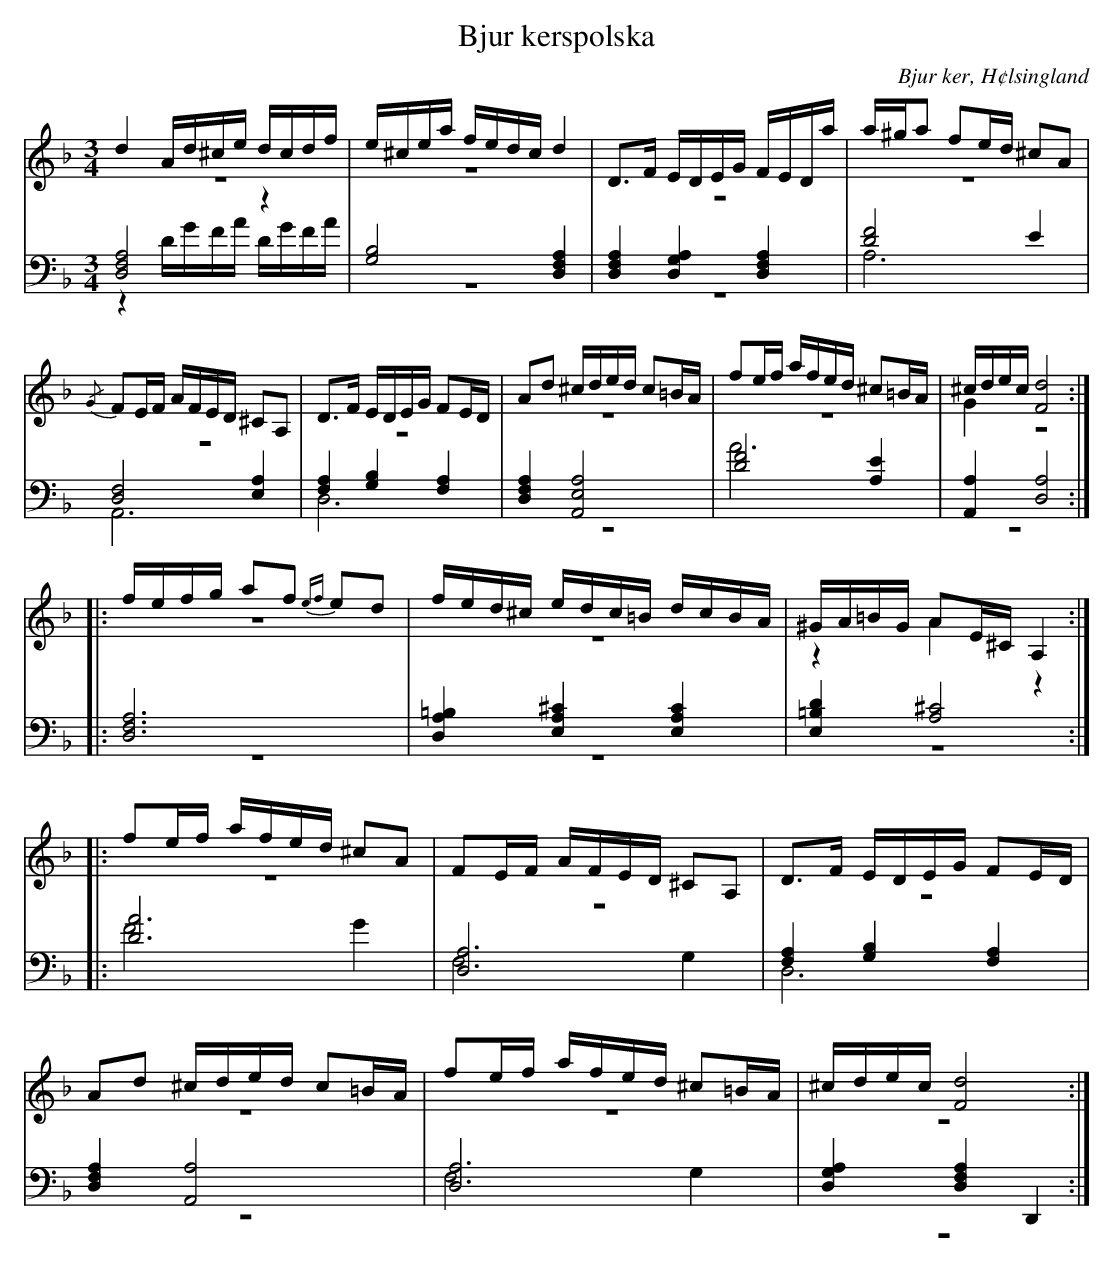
X:1
T: Bjur kerspolska
O: Bjur ker, H¢lsingland
M: 3/4
L: 1/16
K: Dm
V:1
V:2 merge
V:3
V:4 merge
V:1
d4 Ad^ce dcdf |e^cea fedc d4|D2>F2 EDEG FEDa|a^ga2 f2ed ^c2A2|
{/G}F2EF AFED ^C2A,2|D2>F2 EDEG F2ED|A2d2 ^cded c2=BA|f2ef afed ^c2=BA|^cdec [F8d8]:|
|:fefg a2f2 {ef}e2d2 |fed^c edc=B dcBA|^GA=BG A2E^C A,4:|
|:f2ef afed ^c2A2|F2EF AFED ^C2A,2|D2>F2 EDEG F2ED|
A2d2 ^cded c2=BA|f2ef afed ^c2=BA|^cdec [F8d8]:|
V:2
z12|z12|z12|z12|
z12|z12|z12|z12|G4 z8:|
|:z12|z12|z4 A4 z4:|
|:z12|z12|z12|
z12|z12|z12:|
V:3 clef=bass
[D,8F,8A,8] z4|[G,8B,8] [D,4F,4A,4]|[D,4F,4A,4] [D,4G,4A,4] [D,4F,4A,4]|[D8F8] E4|
[D,8F,8] [E,4A,4]|[F,4A,4] [G,4B,4] [F,4A,4]|[D,4F,4A,4] [A,,8E,8A,8]|[D8F8] [A,4E4]|[A,,4A,4] [D,8A,8]:|
|:[D,12F,12A,12]|[D,4A,4=B,4] [E,4A,4^C4] [E,4A,4C4]|[E,4=B,4D4] [A,8^C8]:|
|:[D12A12]|[D,12A,12]|[F,4A,4] [G,4B,4] [F,4A,4]|
[D,4F,4A,4] [A,,8A,8]|[D,12A,12]|[D,4G,4A,4] [D,4F,4A,4] D,,4:|
V:4 clef=bass
z4 DGFA DGFA|z12|z12|A,12|
A,,12|D,12|z12|A12|z12:|
|:z12|z12|z12:|
|:F8 G4|F,8 G,4|D,12|
z12|F,8 G,4|z12:|
